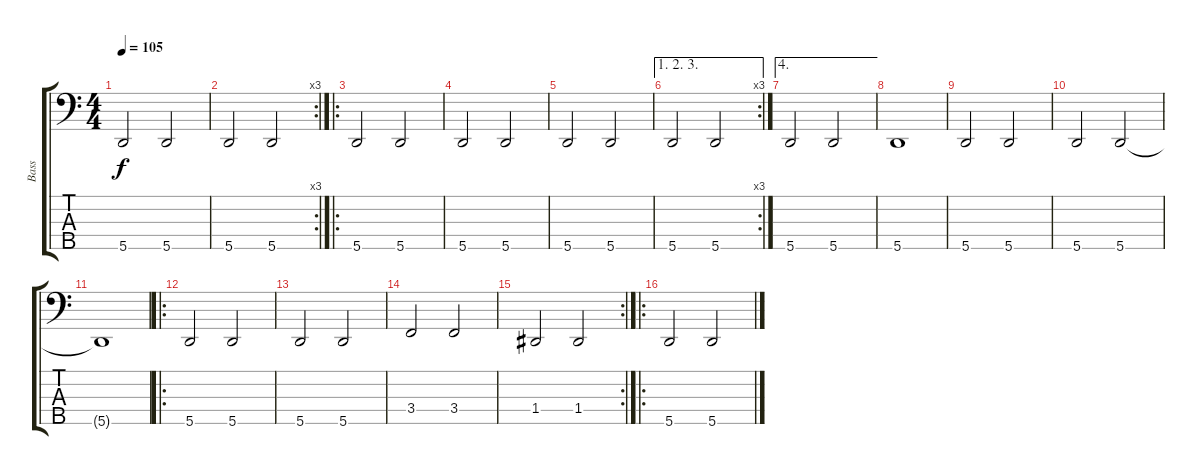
\track ("Bass" "Bass") {instrument electricbassfinger}
\staff {score tabs}
\tuning (F2 C2 G1 D1 A0) {hide}
\ts (4 4)
\tempo 105
\clef f4
\ks c
5.5.2{dy f} 5.5.2 |
\rc 3
5.5.2 5.5.2 |
\ro
5.5.2 5.5.2 |
5.5.2 5.5.2 |
5.5.2 5.5.2 |
\ae (1 2 3)
\rc 3
5.5.2 5.5.2 |
\ae 4
5.5.2 5.5.2 |
5.5.1{volume 16} |
5.5.2{volume 8} 5.5.2{volume 16} |
5.5.2 5.5.2 |
5.5{t}.1 |
\ro
5.5.2{volume 16} 5.5.2 |
5.5.2 5.5.2 |
3.4.2 3.4.2 |
\rc 2
1.4.2 1.4.2 |
\ro
5.5.2 5.5.2
